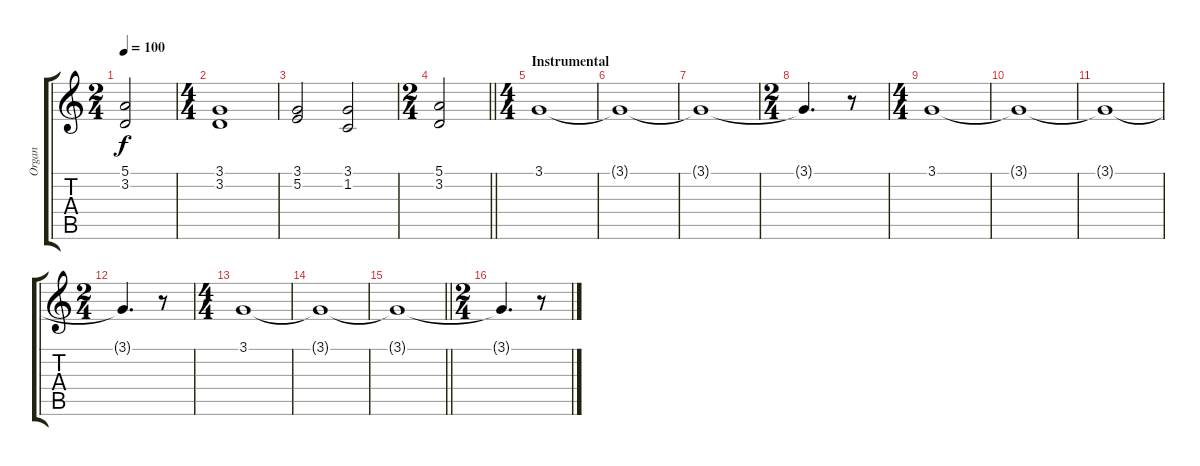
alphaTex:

\track ("Organ" "Organ") {instrument percussiveorgan}
\staff {score tabs}
\tuning (E4 B3 G3 D3 A2 E2) {hide}
\ts (2 4)
\tempo 100
\clef g2
\ks c
(5.1 3.2).2{dy f} |
\ts (4 4)
(3.1 3.2).1 |
(3.1 5.2).2 (3.1 1.2).2 |
\ts (2 4)
\barLineRight lightlight
(5.1 3.2).2 |
\ts (4 4)
\section ("" "Instrumental")
3.1.1 |
3.1{t}.1 |
3.1{t}.1 |
\ts (2 4)
3.1{t}.4{d} r.8 |
\ts (4 4)
3.1.1 |
3.1{t}.1 |
3.1{t}.1 |
\ts (2 4)
3.1{t}.4{d} r.8 |
\ts (4 4)
3.1.1 |
3.1{t}.1 |
\barLineRight lightlight
3.1{t}.1 |
\ts (2 4)
3.1{t}.4{d} r.8
